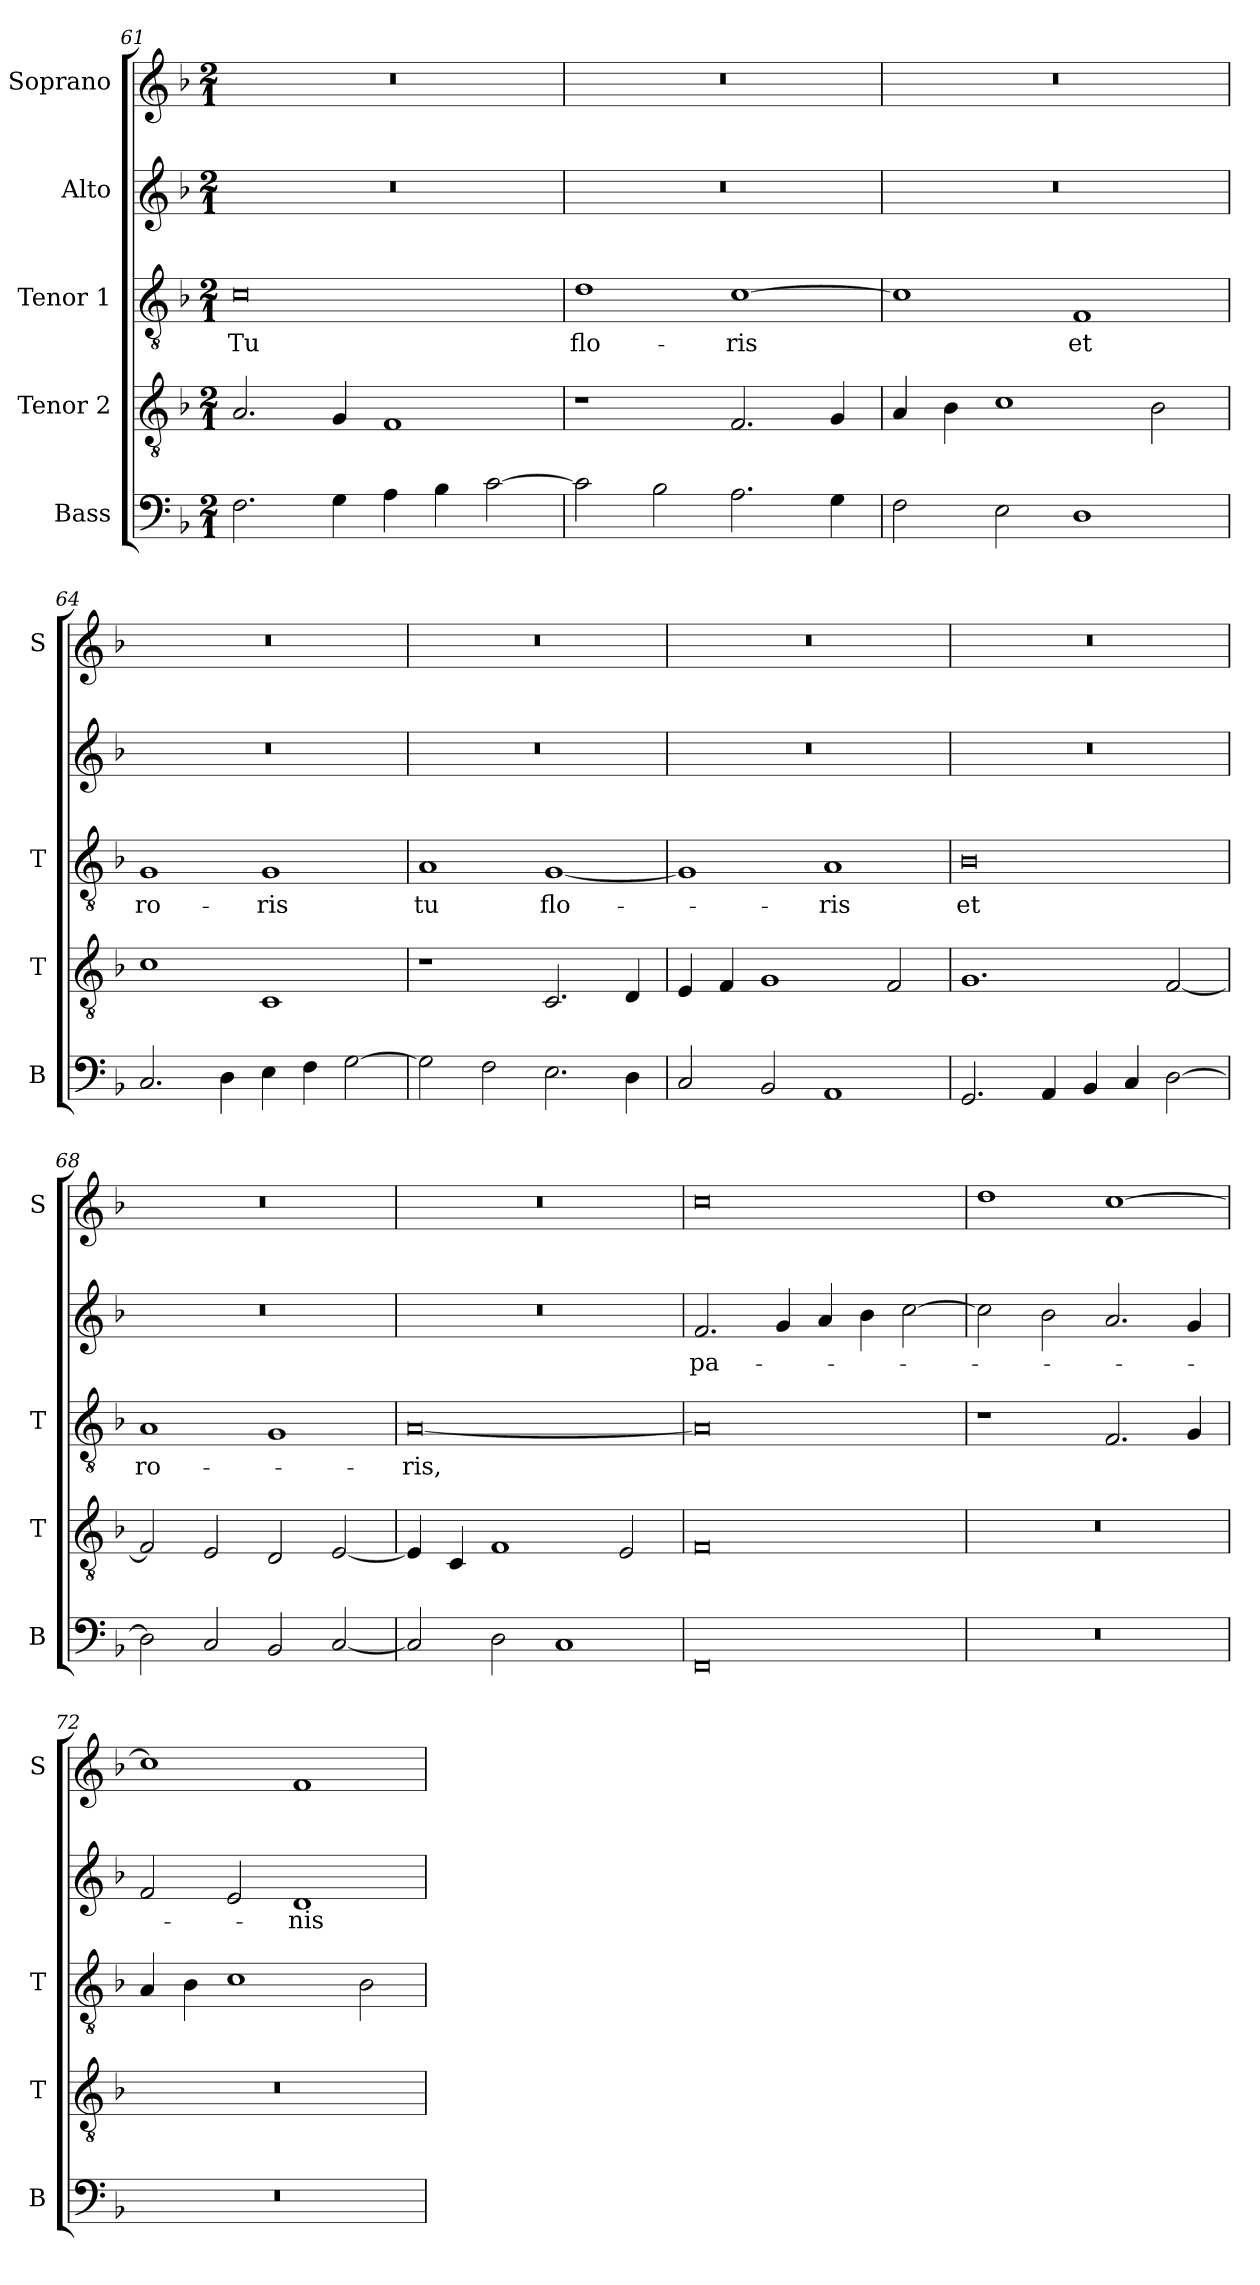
**kern	**kern	**kern	**text	**kern	**text	**kern
*part5	*part4	*part3	*part3	*part2	*part2	*part1
*staff5	*staff4	*staff3	*staff3	*staff2	*staff2	*staff1
*I"Bass	*I"Tenor 2	*I"Tenor 1	*	*I"Alto	*	*I"Soprano
*I'B	*I'T	*I'T	*	*	*	*I'S
*clefF4	*clefGv2	*clefGv2	*	*clefG2	*	*clefG2
*k[b-]	*k[b-]	*k[b-]	*	*k[b-]	*	*k[b-]
*M2/1	*M2/1	*M2/1	*	*M2/1	*	*M2/1
=61	=61	=61	=61	=61	=61	=61
!	!	!	!LO:LY:b	!	!	!
2.F\	2.A/	0c	Tu	0r	.	0r
4G\	4G/	.	.	.	.	.
4A\	1F	.	.	.	.	.
4B-\	.	.	.	.	.	.
[2c\	.	.	.	.	.	.
=62	=62	=62	=62	=62	=62	=62
!	!	!	!LO:LY:b	!	!	!
2c\]	1r	1d	flo-	0r	.	0r
2B-\	.	.	.	.	.	.
!	!	!	!LO:LY:b	!	!	!
2.A\	2.F/	[1c	-ris	.	.	.
4G\	4G/	.	.	.	.	.
=63	=63	=63	=63	=63	=63	=63
2F\	4A/	1c]	.	0r	.	0r
.	4B-\	.	.	.	.	.
2E\	1c	.	.	.	.	.
!	!	!	!LO:LY:b	!	!	!
1D	.	1F	et	.	.	.
.	2B-\	.	.	.	.	.
=64	=64	=64	=64	=64	=64	=64
!	!	!	!LO:LY:b	!	!	!
2.C/	1c	1G	ro-	0r	.	0r
4D\	.	.	.	.	.	.
!	!	!	!LO:LY:b	!	!	!
4E\	1C	1G	-ris	.	.	.
4F\	.	.	.	.	.	.
[2G\	.	.	.	.	.	.
=65	=65	=65	=65	=65	=65	=65
!	!	!	!LO:LY:b	!	!	!
2G\]	1r	1A	tu	0r	.	0r
2F\	.	.	.	.	.	.
!	!	!	!LO:LY:b	!	!	!
2.E\	2.C/	[1G	flo-	.	.	.
4D\	4D/	.	.	.	.	.
=66	=66	=66	=66	=66	=66	=66
2C/	4E/	1G]	.	0r	.	0r
.	4F/	.	.	.	.	.
2BB-/	1G	.	.	.	.	.
!	!	!	!LO:LY:b	!	!	!
1AA	.	1A	-ris	.	.	.
.	2F/	.	.	.	.	.
=67	=67	=67	=67	=67	=67	=67
!	!	!	!LO:LY:b	!	!	!
2.GG/	1.G	0B-	et	0r	.	0r
4AA/	.	.	.	.	.	.
4BB-/	.	.	.	.	.	.
4C/	.	.	.	.	.	.
[2D\	[2F/	.	.	.	.	.
!!LO:LB:g=z
=68	=68	=68	=68	=68	=68	=68
!	!	!	!LO:LY:b	!	!	!
2D\]	2F/]	1A	ro-	0r	.	0r
2C/	2E/	.	.	.	.	.
2BB-/	2D/	1G	.	.	.	.
[2C/	[2E/	.	.	.	.	.
=69	=69	=69	=69	=69	=69	=69
!	!	!	!LO:LY:b	!	!	!
2C/]	4E/]	[0A	-ris,	0r	.	0r
.	4C/	.	.	.	.	.
2D\	1F	.	.	.	.	.
1C	.	.	.	.	.	.
.	2E/	.	.	.	.	.
=70	=70	=70	=70	=70	=70	=70
!	!	!	!	!	!LO:LY:b	!
0FF	0F	0A]	.	2.f/	pa-	0cc
.	.	.	.	4g/	.	.
.	.	.	.	4a/	.	.
.	.	.	.	4b-\	.	.
.	.	.	.	[2cc\	.	.
=71	=71	=71	=71	=71	=71	=71
0r	0r	1r	.	2cc\]	.	1dd
.	.	.	.	2b-\	.	.
.	.	2.F/	.	2.a/	.	[1cc
.	.	4G/	.	4g/	.	.
=72	=72	=72	=72	=72	=72	=72
0r	0r	4A/	.	2f/	.	1cc]
.	.	4B-\	.	.	.	.
.	.	1c	.	2e/	.	.
!	!	!	!	!	!LO:LY:b	!
.	.	.	.	1d	-nis	1f
.	.	2B-\	.	.	.	.
=	=	=	=	=	=	=
*-	*-	*-	*-	*-	*-	*-
